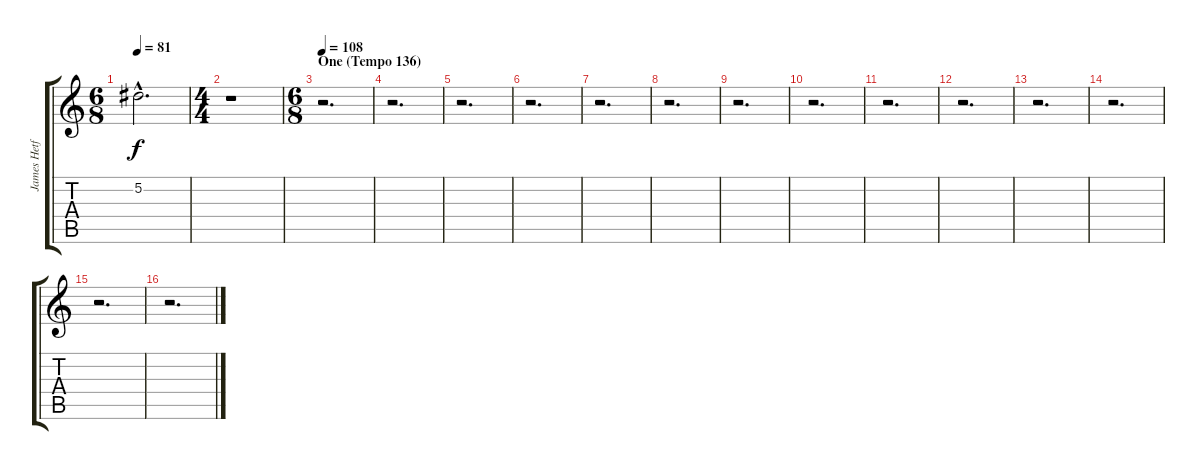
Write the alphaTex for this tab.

\track ("James Hetfield (Distortion Guitar)" "James Hetf") {instrument distortionguitar}
\staff {score tabs}
\tuning (Eb4 Bb3 Gb3 Db3 Ab2 Eb2) {hide}
\ts (6 8)
\tempo 81
\clef g2
\ks c
5.2{hac t}.2{d dy f} |
\ts (4 4)
r.1 |
\ts (6 8)
\section ("" "One (Tempo 136)")
\tempo 108
r.2{d} |
r.2{d} |
r.2{d} |
r.2{d} |
r.2{d} |
r.2{d} |
r.2{d} |
r.2{d} |
r.2{d} |
r.2{d} |
r.2{d} |
r.2{d} |
r.2{d} |
r.2{d}
